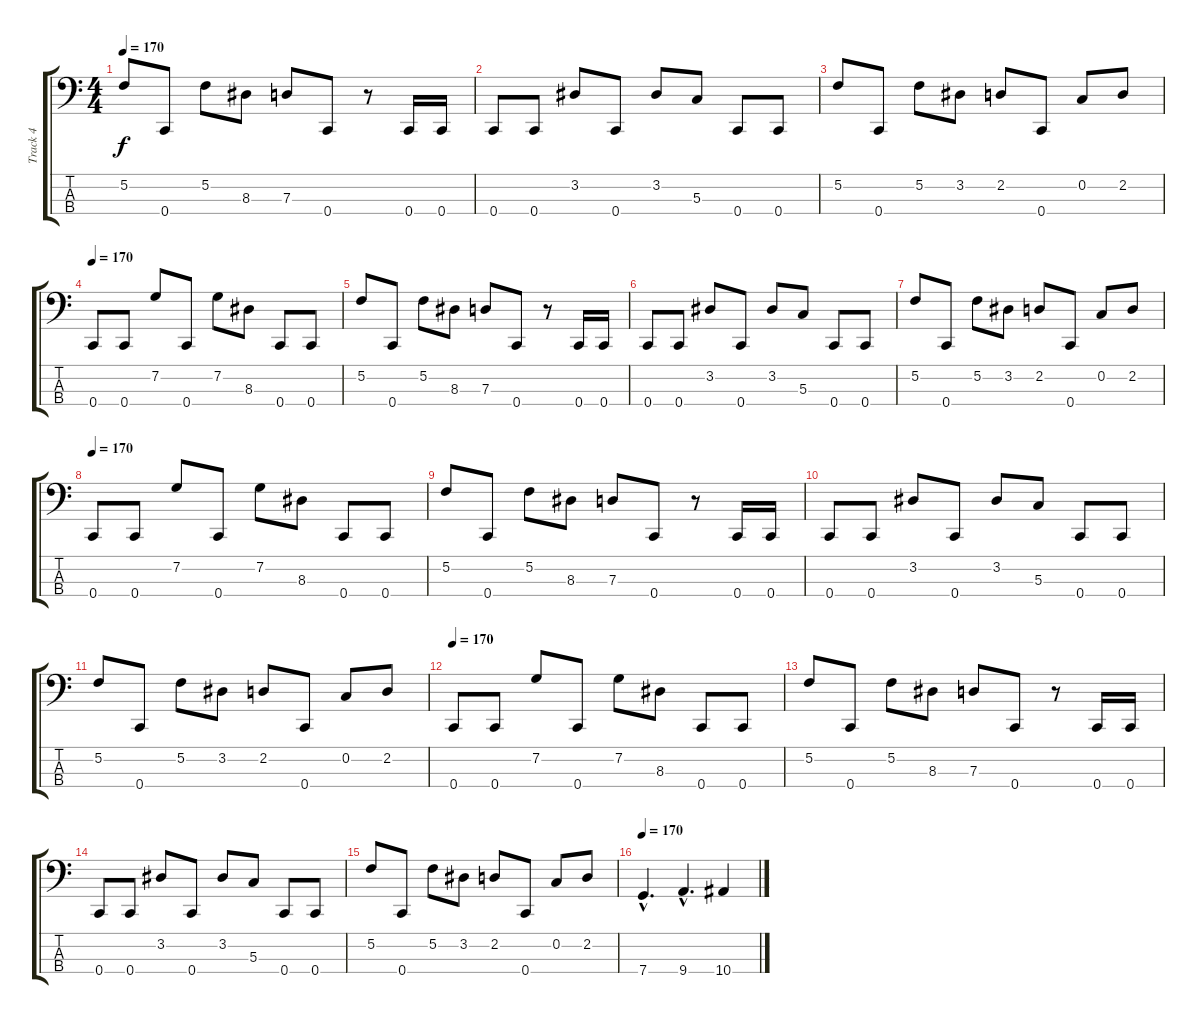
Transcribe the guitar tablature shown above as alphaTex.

\track ("Track 4" "Track 4") {instrument electricbasspick}
\staff {score tabs}
\tuning (F2 C2 G1 C1) {hide}
\ts (4 4)
\tempo 170
\clef f4
\ks c
5.2.8{dy f} 0.4.8 5.2.8 8.3.8 7.3.8 0.4.8 r.8 0.4.16 0.4.16 |
0.4.8 0.4.8 3.2.8 0.4.8 3.2.8 5.3.8 0.4.8 0.4.8 |
5.2.8 0.4.8 5.2.8 3.2.8 2.2.8 0.4.8 0.2.8 2.2.8 |
\tempo 170
0.4.8 0.4.8 7.2.8 0.4.8 7.2.8 8.3.8 0.4.8 0.4.8 |
5.2.8 0.4.8 5.2.8 8.3.8 7.3.8 0.4.8 r.8 0.4.16 0.4.16 |
0.4.8 0.4.8 3.2.8 0.4.8 3.2.8 5.3.8 0.4.8 0.4.8 |
5.2.8 0.4.8 5.2.8 3.2.8 2.2.8 0.4.8 0.2.8 2.2.8 |
\tempo 170
0.4.8 0.4.8 7.2.8 0.4.8 7.2.8 8.3.8 0.4.8 0.4.8 |
5.2.8 0.4.8 5.2.8 8.3.8 7.3.8 0.4.8 r.8 0.4.16 0.4.16 |
0.4.8 0.4.8 3.2.8 0.4.8 3.2.8 5.3.8 0.4.8 0.4.8 |
5.2.8 0.4.8 5.2.8 3.2.8 2.2.8 0.4.8 0.2.8 2.2.8 |
\tempo 170
0.4.8 0.4.8 7.2.8 0.4.8 7.2.8 8.3.8 0.4.8 0.4.8 |
5.2.8 0.4.8 5.2.8 8.3.8 7.3.8 0.4.8 r.8 0.4.16 0.4.16 |
0.4.8 0.4.8 3.2.8 0.4.8 3.2.8 5.3.8 0.4.8 0.4.8 |
5.2.8 0.4.8 5.2.8 3.2.8 2.2.8 0.4.8 0.2.8 2.2.8 |
\tempo 170
7.4{hac}.4{d} 9.4{hac}.4{d} 10.4.4
